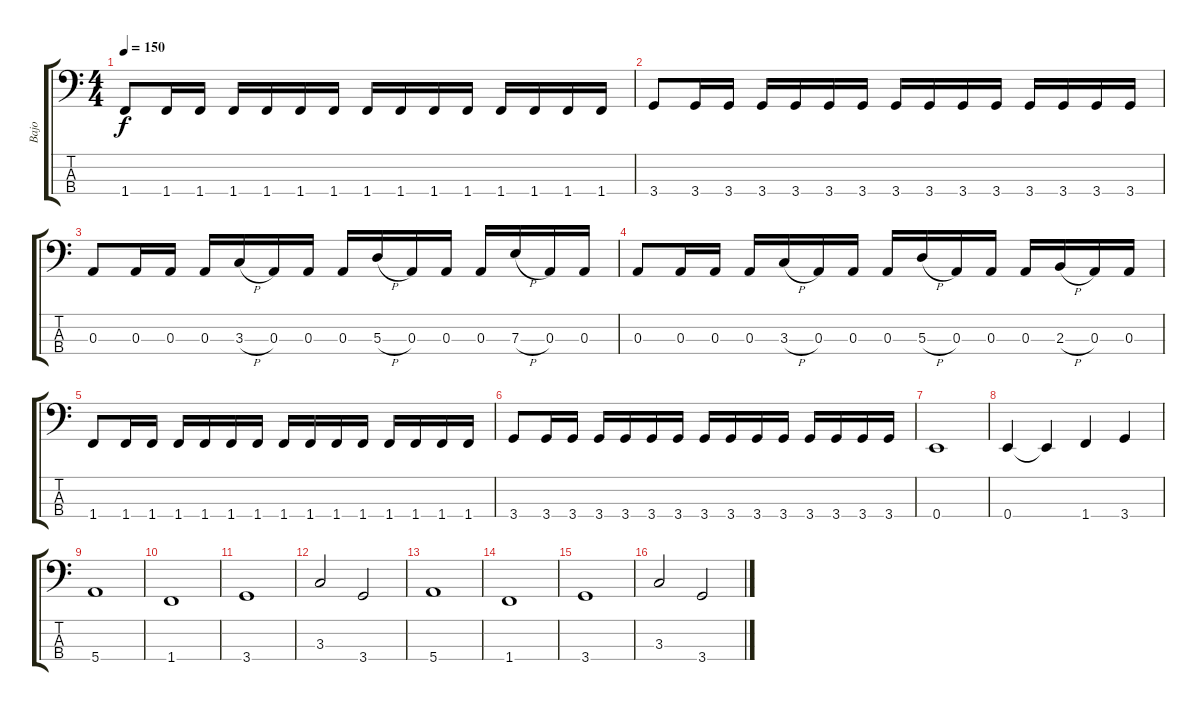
\track ("Bajo" "Bajo") {instrument electricbasspick}
\staff {score tabs}
\tuning (G2 D2 A1 E1) {hide}
\ts (4 4)
\tempo 150
\clef f4
\ks c
1.4.8{dy f} 1.4.16 1.4.16 1.4.16 1.4.16 1.4.16 1.4.16 1.4.16 1.4.16 1.4.16 1.4.16 1.4.16 1.4.16 1.4.16 1.4.16 |
3.4.8 3.4.16 3.4.16 3.4.16 3.4.16 3.4.16 3.4.16 3.4.16 3.4.16 3.4.16 3.4.16 3.4.16 3.4.16 3.4.16 3.4.16 |
0.3.8 0.3.16 0.3.16 0.3.16 3.3{h}.16 0.3.16 0.3.16 0.3.16 5.3{h}.16 0.3.16 0.3.16 0.3.16 7.3{h}.16 0.3.16 0.3.16 |
0.3.8 0.3.16 0.3.16 0.3.16 3.3{h}.16 0.3.16 0.3.16 0.3.16 5.3{h}.16 0.3.16 0.3.16 0.3.16 2.3{h}.16 0.3.16 0.3.16 |
1.4.8 1.4.16 1.4.16 1.4.16 1.4.16 1.4.16 1.4.16 1.4.16 1.4.16 1.4.16 1.4.16 1.4.16 1.4.16 1.4.16 1.4.16 |
3.4.8 3.4.16 3.4.16 3.4.16 3.4.16 3.4.16 3.4.16 3.4.16 3.4.16 3.4.16 3.4.16 3.4.16 3.4.16 3.4.16 3.4.16 |
0.4.1 |
0.4.4 0.4{t}.4 1.4.4 3.4.4 |
5.4.1 |
1.4.1 |
3.4.1 |
3.3.2 3.4.2 |
5.4.1 |
1.4.1 |
3.4.1 |
3.3.2 3.4.2
